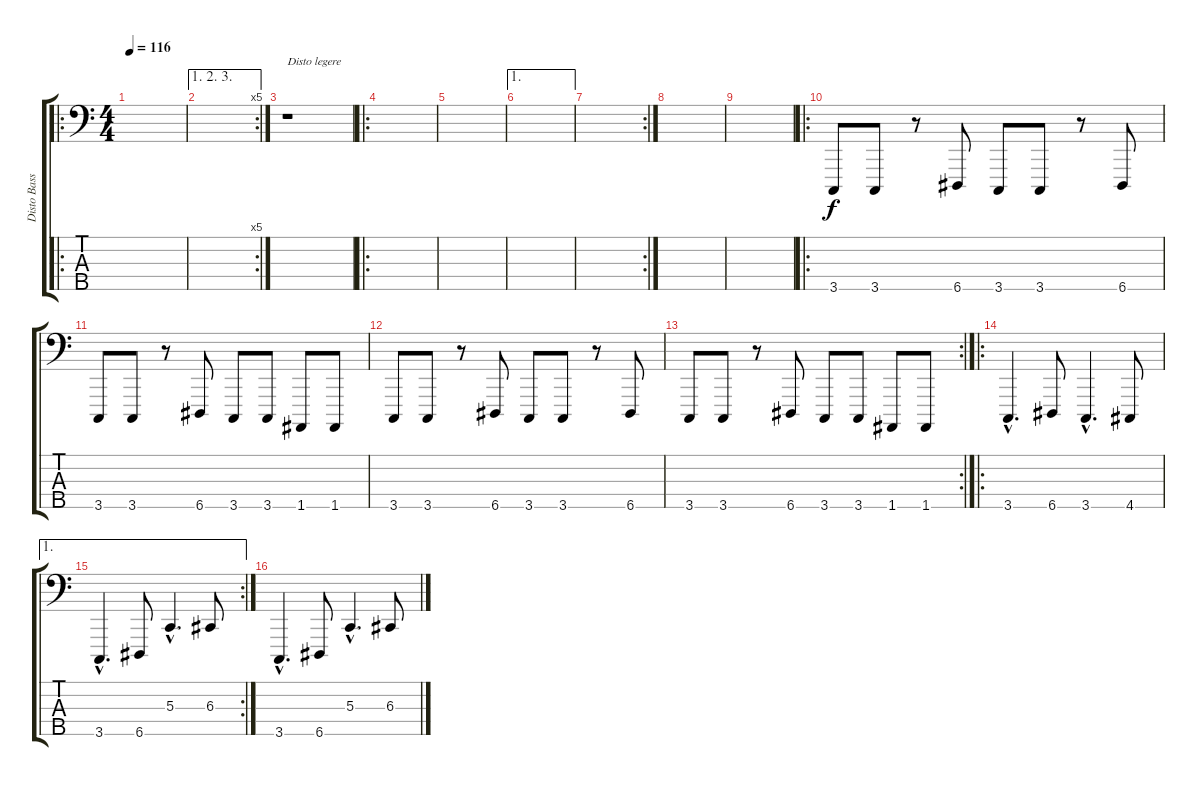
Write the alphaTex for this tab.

\track ("Disto Basse" "Disto Bass") {instrument pad6metallic}
\staff {score tabs}
\tuning (F2 C2 G1 D1 A0) {hide}
\ro
\ts (4 4)
\tempo 116
\clef f4
\ks c
|
\ae (1 2 3)
\rc 5
|
r.1{txt "Disto legere"} |
\ro
|
|
\ae 1
|
\rc 2
|
|
|
\ro
3.5.8 3.5.8 r.8 6.5.8 3.5.8 3.5.8 r.8 6.5.8 |
3.5.8 3.5.8 r.8 6.5.8 3.5.8 3.5.8 1.5.8 1.5.8 |
3.5.8 3.5.8 r.8 6.5.8 3.5.8 3.5.8 r.8 6.5.8 |
\rc 2
3.5.8 3.5.8 r.8 6.5.8 3.5.8 3.5.8 1.5.8 1.5.8 |
\ro
3.5{hac}.4{d} 6.5.8 3.5{hac}.4{d} 4.5.8 |
\ae 1
\rc 2
3.5{hac}.4{d} 6.5.8 5.3{hac}.4{d} 6.3.8 |
3.5{hac}.4{d} 6.5.8 5.3{hac}.4{d} 6.3.8
